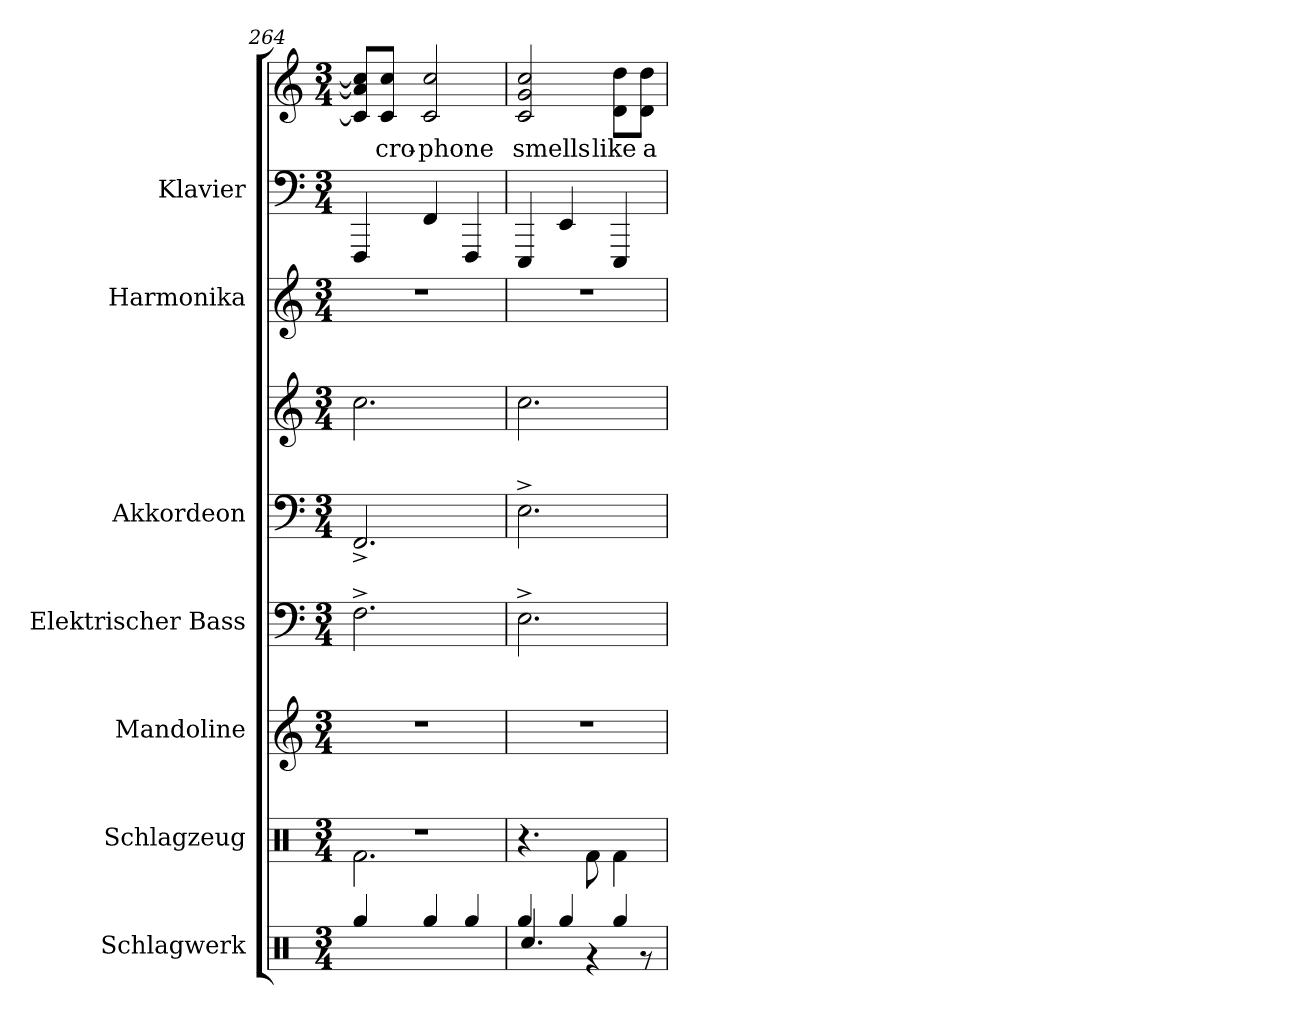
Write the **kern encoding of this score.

**kern	**kern	**kern	**kern	**kern	**kern	**kern	**kern	**kern	**text
*part7	*part6	*part5	*part4	*part3	*part3	*part2	*part1	*part1	*part1
*staff9	*staff8	*staff7	*staff6	*staff5	*staff4	*staff3	*staff2	*staff1	*staff1
*I"Schlagwerk	*I"Schlagzeug	*I"Mandoline	*I"Elektrischer Bass	*I"Akkordeon	*	*I"Harmonika	*I"Klavier	*	*
*I'Schlw.	*I'Schlgz.	*I'Mand.	*I'E-B.	*I'Akk.	*	*	*I'Klav.	*	*
*clefX	*clefX	*clefG2	*clefF4	*clefF4	*clefG2	*clefG2	*clefF4	*clefG2	*
*	*	*	*ITrd7c12	*	*	*	*	*	*
*k[]	*k[]	*k[]	*k[]	*k[]	*k[]	*k[]	*k[]	*k[]	*
*M3/4	*M3/4	*M3/4	*M3/4	*M3/4	*M3/4	*M3/4	*M3/4	*M3/4	*
=264	=264	=264	=264	=264	=264	=264	=264	=264	=264
*	*^	*	*	*	*	*	*	*	*
4Rgg/	2.r	2.Rf\	2.r	2.FF^\	2.FF^/	2.cc\	2.r	4FFF/	8c/] 8a/] 8cc/]L	.
!	!	!	!	!	!	!	!	!	!	!LO:LY:b
.	.	.	.	.	.	.	.	.	8c/ 8cc/J	-cro-
!	!	!	!	!	!	!	!	!	!	!LO:LY:b
4Rgg/	.	.	.	.	.	.	.	4FF/	2c/ 2cc/	-phone
4Rgg/	.	.	.	.	.	.	.	4FFF/	.	.
*	*v	*v	*	*	*	*	*	*	*	*
=265	=265	=265	=265	=265	=265	=265	=265	=265	=265
*^	*	*	*	*	*	*	*	*	*
!	!	!	!	!	!	!	!	!	!	!LO:LY:b
4Rgg/	4.Rcc/	4.r	2.r	2.EE^\	2.E^\	2.cc\	2.r	4EEE/	2c/ 2g/ 2cc/	smells
4Rgg/	.	.	.	.	.	.	.	4EE/	.	.
.	4r	8Rf\	.	.	.	.	.	.	.	.
!	!	!	!	!	!	!	!	!	!	!LO:LY:b
4Rgg/	.	4Rf\	.	.	.	.	.	4EEE/	8d\ 8dd\L	like
!	!	!	!	!	!	!	!	!	!	!LO:LY:b
.	8r	.	.	.	.	.	.	.	8d\ 8dd\J	a
*v	*v	*	*	*	*	*	*	*	*	*
=	=	=	=	=	=	=	=	=	=
*-	*-	*-	*-	*-	*-	*-	*-	*-	*-
